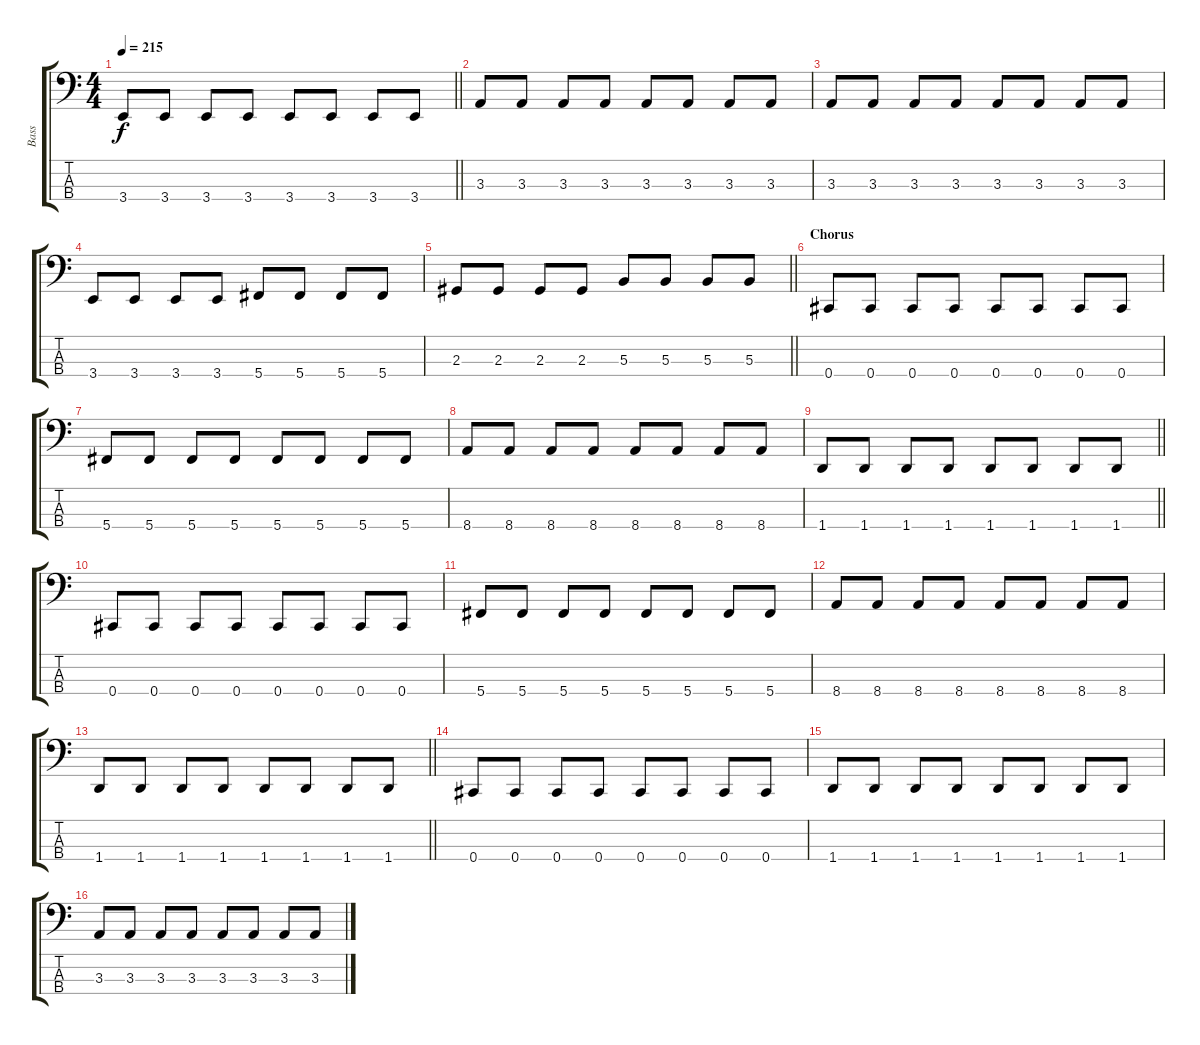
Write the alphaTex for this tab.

\track ("Bass" "Bass") {instrument electricbassfinger}
\staff {score tabs}
\tuning (E2 B1 Gb1 Db1) {hide}
\ts (4 4)
\tempo 215
\clef f4
\barLineRight lightlight
\ks c
3.4.8{dy f} 3.4.8 3.4.8 3.4.8 3.4.8 3.4.8 3.4.8 3.4.8 |
\section ("" "")
3.3.8 3.3.8 3.3.8 3.3.8 3.3.8 3.3.8 3.3.8 3.3.8 |
3.3.8 3.3.8 3.3.8 3.3.8 3.3.8 3.3.8 3.3.8 3.3.8 |
3.4.8 3.4.8 3.4.8 3.4.8 5.4.8 5.4.8 5.4.8 5.4.8 |
\barLineRight lightlight
2.3.8 2.3.8 2.3.8 2.3.8 5.3.8 5.3.8 5.3.8 5.3.8 |
\section ("" "Chorus")
0.4.8 0.4.8 0.4.8 0.4.8 0.4.8 0.4.8 0.4.8 0.4.8 |
5.4.8 5.4.8 5.4.8 5.4.8 5.4.8 5.4.8 5.4.8 5.4.8 |
8.4.8 8.4.8 8.4.8 8.4.8 8.4.8 8.4.8 8.4.8 8.4.8 |
\barLineRight lightlight
1.4.8 1.4.8 1.4.8 1.4.8 1.4.8 1.4.8 1.4.8 1.4.8 |
\section ("" "")
0.4.8 0.4.8 0.4.8 0.4.8 0.4.8 0.4.8 0.4.8 0.4.8 |
5.4.8 5.4.8 5.4.8 5.4.8 5.4.8 5.4.8 5.4.8 5.4.8 |
8.4.8 8.4.8 8.4.8 8.4.8 8.4.8 8.4.8 8.4.8 8.4.8 |
\barLineRight lightlight
1.4.8 1.4.8 1.4.8 1.4.8 1.4.8 1.4.8 1.4.8 1.4.8 |
\section ("" "")
0.4.8 0.4.8 0.4.8 0.4.8 0.4.8 0.4.8 0.4.8 0.4.8 |
1.4.8 1.4.8 1.4.8 1.4.8 1.4.8 1.4.8 1.4.8 1.4.8 |
3.3.8 3.3.8 3.3.8 3.3.8 3.3.8 3.3.8 3.3.8 3.3.8
